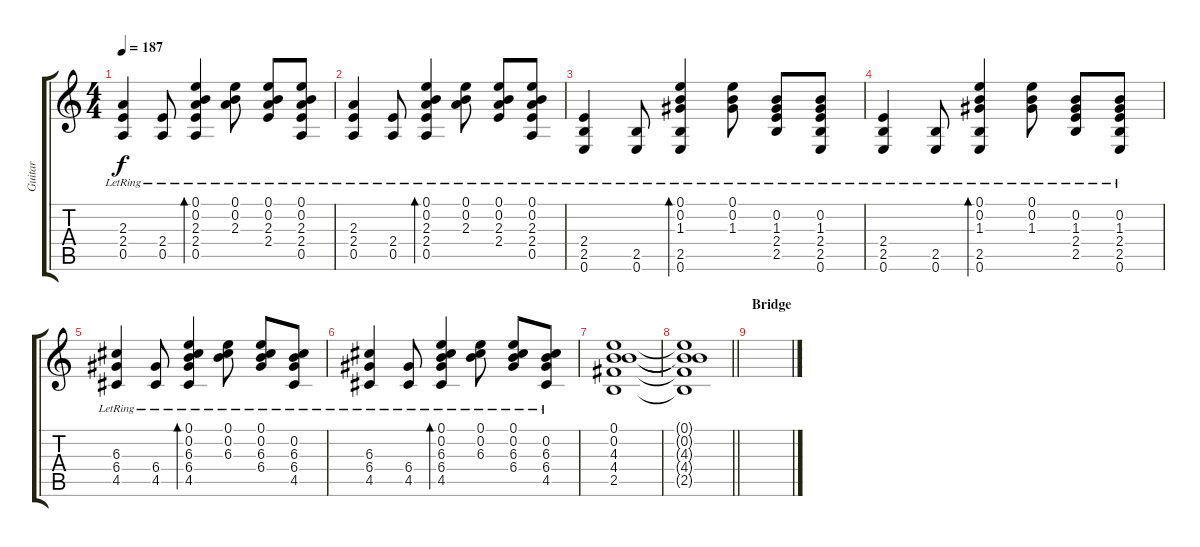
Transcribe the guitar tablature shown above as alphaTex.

\track ("Guitar" "Guitar") {instrument electricguitarclean}
\staff {score tabs}
\tuning (E4 B3 G3 D3 A2 E2) {hide}
\ts (4 4)
\tempo 187
\clef g2
\ks c
(2.3{lr} 2.4{lr} 0.5{lr}).4{dy f} (2.4{lr} 0.5{lr}).8 (0.1{lr} 0.2{lr} 2.3{lr} 2.4{lr} 0.5{lr}).4{bd 120} (0.1{lr} 0.2{lr} 2.3{lr}).8 (0.1{lr} 0.2{lr} 2.3{lr} 2.4{lr}).8 (0.1{lr} 0.2{lr} 2.3{lr} 2.4{lr} 0.5{lr}).8 |
(2.3{lr} 2.4{lr} 0.5{lr}).4 (2.4{lr} 0.5{lr}).8 (0.1{lr} 0.2{lr} 2.3{lr} 2.4{lr} 0.5{lr}).4{bd 120} (0.1{lr} 0.2{lr} 2.3{lr}).8 (0.1{lr} 0.2{lr} 2.3{lr} 2.4{lr}).8 (0.1{lr} 0.2{lr} 2.3{lr} 2.4{lr} 0.5{lr}).8 |
(2.4{lr} 2.5{lr} 0.6{lr}).4 (2.5{lr} 0.6{lr}).8 (0.1{lr} 0.2{lr} 1.3{lr} 2.5{lr} 0.6{lr}).4{bd 120} (0.1{lr} 0.2{lr} 1.3{lr}).8 (0.2{lr} 1.3{lr} 2.4{lr} 2.5{lr}).8 (0.2{lr} 1.3{lr} 2.4{lr} 2.5{lr} 0.6{lr}).8 |
(2.4{lr} 2.5{lr} 0.6{lr}).4 (2.5{lr} 0.6{lr}).8 (0.1{lr} 0.2{lr} 1.3{lr} 2.5{lr} 0.6{lr}).4{bd 120} (0.1{lr} 0.2{lr} 1.3{lr}).8 (0.2{lr} 1.3{lr} 2.4{lr} 2.5{lr}).8 (0.2{lr} 1.3{lr} 2.4{lr} 2.5{lr} 0.6{lr}).8 |
(6.3{lr} 6.4{lr} 4.5{lr}).4 (6.4{lr} 4.5{lr}).8 (0.1{lr} 0.2{lr} 6.3{lr} 6.4{lr} 4.5{lr}).4{bd 60} (0.1{lr} 0.2{lr} 6.3{lr}).8 (0.1{lr} 0.2{lr} 6.3{lr} 6.4{lr}).8 (0.2{lr} 6.3{lr} 6.4{lr} 4.5{lr}).8 |
(6.3{lr} 6.4{lr} 4.5{lr}).4 (6.4{lr} 4.5{lr}).8 (0.1{lr} 0.2{lr} 6.3{lr} 6.4{lr} 4.5{lr}).4{bd 60} (0.1{lr} 0.2{lr} 6.3{lr}).8 (0.1{lr} 0.2{lr} 6.3{lr} 6.4{lr}).8 (0.2{lr} 6.3{lr} 6.4{lr} 4.5{lr}).8 |
(0.1 0.2 4.3 4.4 2.5).1 |
\barLineRight lightlight
(0.1{t} 0.2{t} 4.3{t} 4.4{t} 2.5{t}).1 |
\section ("" "Bridge")
